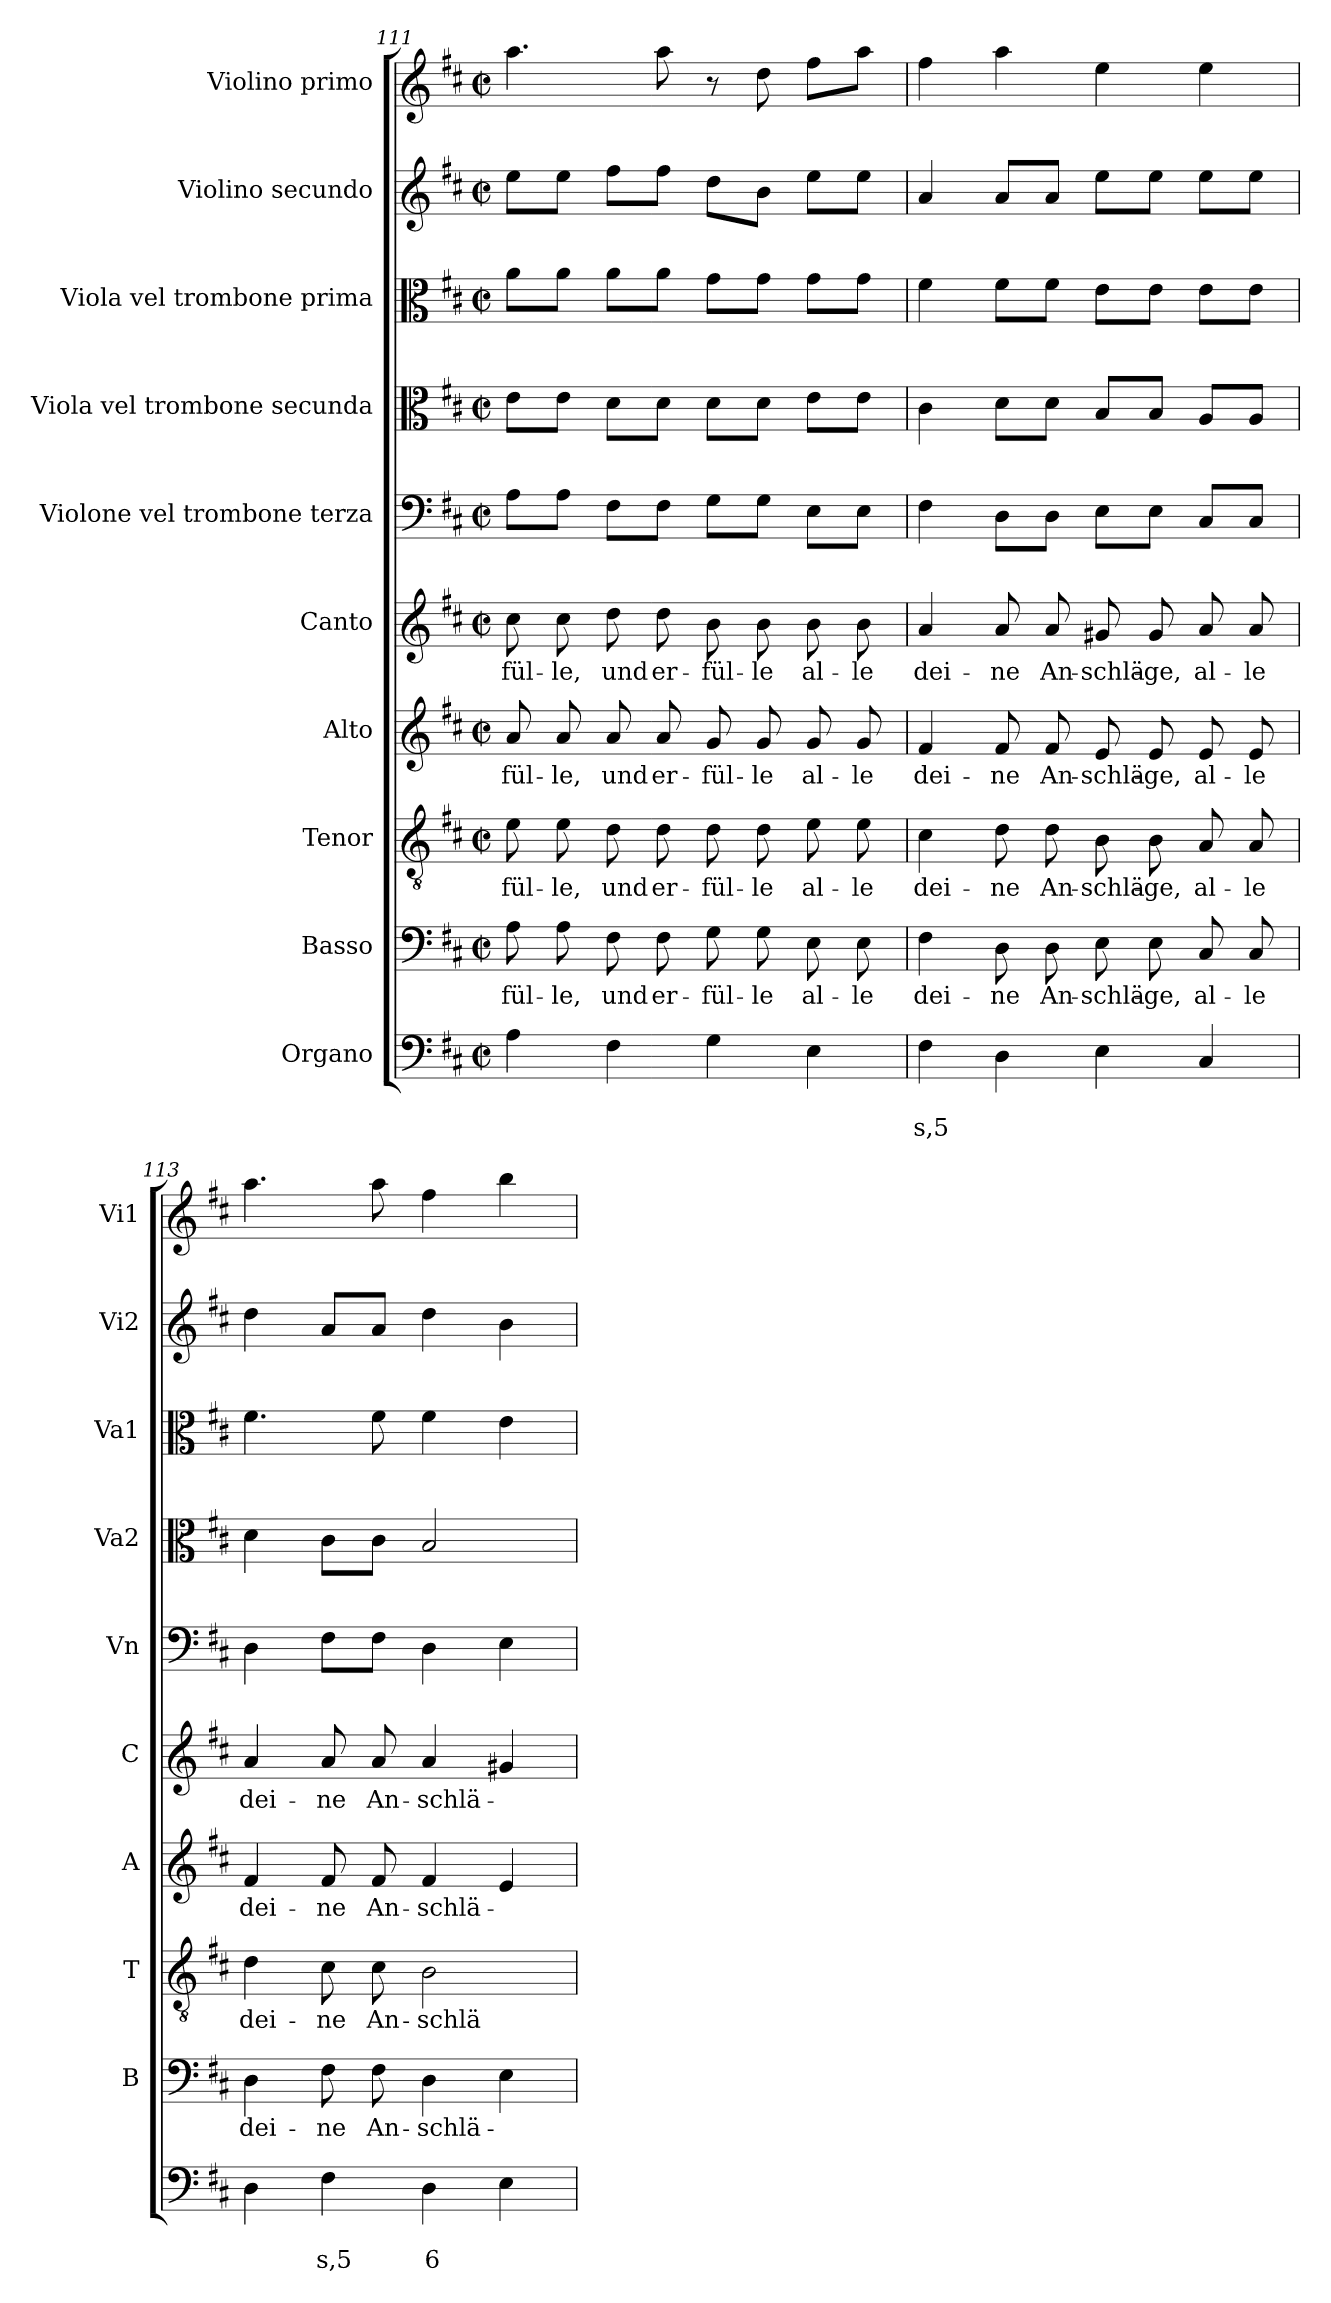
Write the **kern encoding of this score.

**kern	**text	**text	**kern	**text	**kern	**text	**kern	**text	**kern	**text	**kern	**kern	**kern	**kern	**kern
*part10	*part10	*part10	*part9	*part9	*part8	*part8	*part7	*part7	*part6	*part6	*part5	*part4	*part3	*part2	*part1
*staff10	*staff10	*staff10	*staff9	*staff9	*staff8	*staff8	*staff7	*staff7	*staff6	*staff6	*staff5	*staff4	*staff3	*staff2	*staff1
*I"Organo	*	*	*I"Basso	*	*I"Tenor	*	*I"Alto	*	*I"Canto	*	*I"Violone vel trombone  terza	*I"Viola vel trombone secunda	*I"Viola vel trombone prima	*I"Violino secundo	*I"Violino primo
*	*	*	*I'B	*	*I'T	*	*I'A	*	*I'C	*	*I'Vn	*I'Va2	*I'Va1	*I'Vi2	*I'Vi1
*clefF4	*	*	*clefF4	*	*clefGv2	*	*clefG2	*	*clefG2	*	*clefF4	*clefC3	*clefC3	*clefG2	*clefG2
*k[f#c#]	*	*	*k[f#c#]	*	*k[f#c#]	*	*k[f#c#]	*	*k[f#c#]	*	*k[f#c#]	*k[f#c#]	*k[f#c#]	*k[f#c#]	*k[f#c#]
*D:	*	*	*D:	*	*D:	*	*D:	*	*D:	*	*D:	*D:	*D:	*D:	*D:
*M2/2	*	*	*M2/2	*	*M2/2	*	*M2/2	*	*M2/2	*	*M2/2	*M2/2	*M2/2	*M2/2	*M2/2
*met(c|)	*	*	*met(c|)	*	*met(c|)	*	*met(c|)	*	*met(c|)	*	*met(c|)	*met(c|)	*met(c|)	*met(c|)	*met(c|)
=111	=111	=111	=111	=111	=111	=111	=111	=111	=111	=111	=111	=111	=111	=111	=111
!	!	!	!	!LO:LY:b	!	!	!	!	!	!	!	!	!	!	!
!	!	!	!	!	!	!LO:LY:b	!	!	!	!	!	!	!	!	!
!	!	!	!	!	!	!	!	!LO:LY:b	!	!	!	!	!	!	!
!	!	!	!	!	!	!	!	!	!	!LO:LY:b	!	!	!	!	!
4A\	.	.	8A\	-fül-	8e\	-fül-	8a/	-fül-	8cc#\	-fül-	8A\L	8e\L	8a\L	8ee\L	4.aa\
!	!	!	!	!LO:LY:b	!	!	!	!	!	!	!	!	!	!	!
!	!	!	!	!	!	!LO:LY:b	!	!	!	!	!	!	!	!	!
!	!	!	!	!	!	!	!	!LO:LY:b	!	!	!	!	!	!	!
!	!	!	!	!	!	!	!	!	!	!LO:LY:b	!	!	!	!	!
.	.	.	8A\	-le,	8e\	-le,	8a/	-le,	8cc#\	-le,	8A\J	8e\J	8a\J	8ee\J	.
!	!	!	!	!LO:LY:b	!	!	!	!	!	!	!	!	!	!	!
!	!	!	!	!	!	!LO:LY:b	!	!	!	!	!	!	!	!	!
!	!	!	!	!	!	!	!	!LO:LY:b	!	!	!	!	!	!	!
!	!	!	!	!	!	!	!	!	!	!LO:LY:b	!	!	!	!	!
4F#\	.	.	8F#\	und	8d\	und	8a/	und	8dd\	und	8F#\L	8d\L	8a\L	8ff#\L	.
!	!	!	!	!LO:LY:b	!	!	!	!	!	!	!	!	!	!	!
!	!	!	!	!	!	!LO:LY:b	!	!	!	!	!	!	!	!	!
!	!	!	!	!	!	!	!	!LO:LY:b	!	!	!	!	!	!	!
!	!	!	!	!	!	!	!	!	!	!LO:LY:b	!	!	!	!	!
.	.	.	8F#\	er-	8d\	er-	8a/	er-	8dd\	er-	8F#\J	8d\J	8a\J	8ff#\J	8aa\
!	!	!	!	!LO:LY:b	!	!	!	!	!	!	!	!	!	!	!
!	!	!	!	!	!	!LO:LY:b	!	!	!	!	!	!	!	!	!
!	!	!	!	!	!	!	!	!LO:LY:b	!	!	!	!	!	!	!
!	!	!	!	!	!	!	!	!	!	!LO:LY:b	!	!	!	!	!
4G\	.	.	8G\	-fül-	8d\	-fül-	8g/	-fül-	8b\	-fül-	8G\L	8d\L	8g\L	8dd\L	8r
!	!	!	!	!LO:LY:b	!	!	!	!	!	!	!	!	!	!	!
!	!	!	!	!	!	!LO:LY:b	!	!	!	!	!	!	!	!	!
!	!	!	!	!	!	!	!	!LO:LY:b	!	!	!	!	!	!	!
!	!	!	!	!	!	!	!	!	!	!LO:LY:b	!	!	!	!	!
.	.	.	8G\	-le	8d\	-le	8g/	-le	8b\	-le	8G\J	8d\J	8g\J	8b\J	8dd\
!	!	!	!	!LO:LY:b	!	!	!	!	!	!	!	!	!	!	!
!	!	!	!	!	!	!LO:LY:b	!	!	!	!	!	!	!	!	!
!	!	!	!	!	!	!	!	!LO:LY:b	!	!	!	!	!	!	!
!	!	!	!	!	!	!	!	!	!	!LO:LY:b	!	!	!	!	!
4E\	.	.	8E\	al-	8e\	al-	8g/	al-	8b\	al-	8E\L	8e\L	8g\L	8ee\L	8ff#\L
!	!	!	!	!LO:LY:b	!	!	!	!	!	!	!	!	!	!	!
!	!	!	!	!	!	!LO:LY:b	!	!	!	!	!	!	!	!	!
!	!	!	!	!	!	!	!	!LO:LY:b	!	!	!	!	!	!	!
!	!	!	!	!	!	!	!	!	!	!LO:LY:b	!	!	!	!	!
.	.	.	8E\	-le	8e\	-le	8g/	-le	8b\	-le	8E\J	8e\J	8g\J	8ee\J	8aa\J
=112	=112	=112	=112	=112	=112	=112	=112	=112	=112	=112	=112	=112	=112	=112	=112
!	!	!LO:LY:b	!	!	!	!	!	!	!	!	!	!	!	!	!
!	!	!	!	!LO:LY:b	!	!	!	!	!	!	!	!	!	!	!
!	!	!	!	!	!	!LO:LY:b	!	!	!	!	!	!	!	!	!
!	!	!	!	!	!	!	!	!LO:LY:b	!	!	!	!	!	!	!
!	!	!	!	!	!	!	!	!	!	!LO:LY:b	!	!	!	!	!
4F#\	.	s,5	4F#\	dei-	4c#\	dei-	4f#/	dei-	4a/	dei-	4F#\	4c#\	4f#\	4a/	4ff#\
!	!	!	!	!LO:LY:b	!	!	!	!	!	!	!	!	!	!	!
!	!	!	!	!	!	!LO:LY:b	!	!	!	!	!	!	!	!	!
!	!	!	!	!	!	!	!	!LO:LY:b	!	!	!	!	!	!	!
!	!	!	!	!	!	!	!	!	!	!LO:LY:b	!	!	!	!	!
4D\	.	.	8D\	-ne	8d\	-ne	8f#/	-ne	8a/	-ne	8D\L	8d\L	8f#\L	8a/L	4aa\
!	!	!	!	!LO:LY:b	!	!	!	!	!	!	!	!	!	!	!
!	!	!	!	!	!	!LO:LY:b	!	!	!	!	!	!	!	!	!
!	!	!	!	!	!	!	!	!LO:LY:b	!	!	!	!	!	!	!
!	!	!	!	!	!	!	!	!	!	!LO:LY:b	!	!	!	!	!
.	.	.	8D\	An-	8d\	An-	8f#/	An-	8a/	An-	8D\J	8d\J	8f#\J	8a/J	.
!	!	!	!	!LO:LY:b	!	!	!	!	!	!	!	!	!	!	!
!	!	!	!	!	!	!LO:LY:b	!	!	!	!	!	!	!	!	!
!	!	!	!	!	!	!	!	!LO:LY:b	!	!	!	!	!	!	!
!	!	!	!	!	!	!	!	!	!	!LO:LY:b	!	!	!	!	!
4E\	.	.	8E\	-schlä-	8B\	-schlä-	8e/	-schlä-	8g#X/	-schlä-	8E\L	8B/L	8e\L	8ee\L	4ee\
!	!	!	!	!LO:LY:b	!	!	!	!	!	!	!	!	!	!	!
!	!	!	!	!	!	!LO:LY:b	!	!	!	!	!	!	!	!	!
!	!	!	!	!	!	!	!	!LO:LY:b	!	!	!	!	!	!	!
!	!	!	!	!	!	!	!	!	!	!LO:LY:b	!	!	!	!	!
.	.	.	8E\	-ge,	8B\	-ge,	8e/	-ge,	8g#/	-ge,	8E\J	8B/J	8e\J	8ee\J	.
!	!	!	!	!LO:LY:b	!	!	!	!	!	!	!	!	!	!	!
!	!	!	!	!	!	!LO:LY:b	!	!	!	!	!	!	!	!	!
!	!	!	!	!	!	!	!	!LO:LY:b	!	!	!	!	!	!	!
!	!	!	!	!	!	!	!	!	!	!LO:LY:b	!	!	!	!	!
4C#/	.	.	8C#/	al-	8A/	al-	8e/	al-	8a/	al-	8C#/L	8A/L	8e\L	8ee\L	4ee\
!	!	!	!	!LO:LY:b	!	!	!	!	!	!	!	!	!	!	!
!	!	!	!	!	!	!LO:LY:b	!	!	!	!	!	!	!	!	!
!	!	!	!	!	!	!	!	!LO:LY:b	!	!	!	!	!	!	!
!	!	!	!	!	!	!	!	!	!	!LO:LY:b	!	!	!	!	!
.	.	.	8C#/	-le	8A/	-le	8e/	-le	8a/	-le	8C#/J	8A/J	8e\J	8ee\J	.
=113	=113	=113	=113	=113	=113	=113	=113	=113	=113	=113	=113	=113	=113	=113	=113
!	!	!	!	!LO:LY:b	!	!	!	!	!	!	!	!	!	!	!
!	!	!	!	!	!	!LO:LY:b	!	!	!	!	!	!	!	!	!
!	!	!	!	!	!	!	!	!LO:LY:b	!	!	!	!	!	!	!
!	!	!	!	!	!	!	!	!	!	!LO:LY:b	!	!	!	!	!
4D\	.	.	4D\	dei-	4d\	dei-	4f#/	dei-	4a/	dei-	4D\	4d\	4.f#\	4dd\	4.aa\
!	!	!LO:LY:b	!	!	!	!	!	!	!	!	!	!	!	!	!
!	!	!	!	!LO:LY:b	!	!	!	!	!	!	!	!	!	!	!
!	!	!	!	!	!	!LO:LY:b	!	!	!	!	!	!	!	!	!
!	!	!	!	!	!	!	!	!LO:LY:b	!	!	!	!	!	!	!
!	!	!	!	!	!	!	!	!	!	!LO:LY:b	!	!	!	!	!
4F#\	.	s,5	8F#\	-ne	8c#\	-ne	8f#/	-ne	8a/	-ne	8F#\L	8c#\L	.	8a/L	.
!	!	!	!	!LO:LY:b	!	!	!	!	!	!	!	!	!	!	!
!	!	!	!	!	!	!LO:LY:b	!	!	!	!	!	!	!	!	!
!	!	!	!	!	!	!	!	!LO:LY:b	!	!	!	!	!	!	!
!	!	!	!	!	!	!	!	!	!	!LO:LY:b	!	!	!	!	!
.	.	.	8F#\	An-	8c#\	An-	8f#/	An-	8a/	An-	8F#\J	8c#\J	8f#\	8a/J	8aa\
!	!	!LO:LY:b	!	!	!	!	!	!	!	!	!	!	!	!	!
!	!	!	!	!LO:LY:b	!	!	!	!	!	!	!	!	!	!	!
!	!	!	!	!	!	!LO:LY:b	!	!	!	!	!	!	!	!	!
!	!	!	!	!	!	!	!	!LO:LY:b	!	!	!	!	!	!	!
!	!	!	!	!	!	!	!	!	!	!LO:LY:b	!	!	!	!	!
4D\	.	6	4D\	-schlä-	2B\	-schlä-	4f#/	-schlä-	4a/	-schlä-	4D\	2B/	4f#\	4dd\	4ff#\
4E\	.	.	4E\	.	.	.	4e/	.	4g#X/	.	4E\	.	4e\	4b\	4bb\
=	=	=	=	=	=	=	=	=	=	=	=	=	=	=	=
*-	*-	*-	*-	*-	*-	*-	*-	*-	*-	*-	*-	*-	*-	*-	*-
